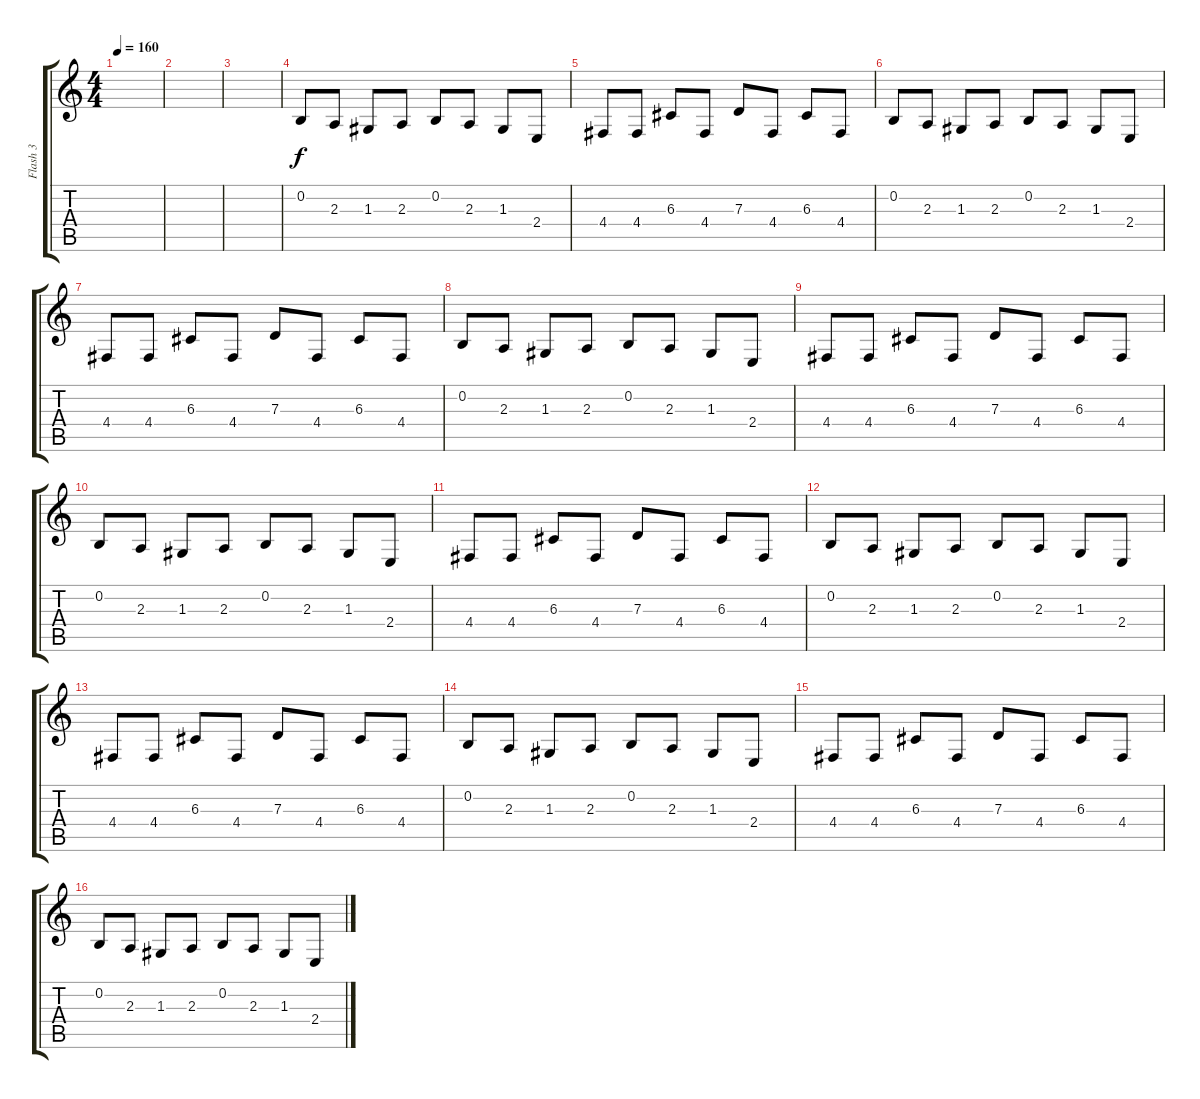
\track ("Flash 3" "Flash 3") {instrument fx8scifi}
\staff {score tabs}
\tuning (E4 B3 G3 D3 A2 E2) {hide}
\ts (4 4)
\tempo 160
\clef g2
\ks c
|
|
|
0.2.8 2.3.8 1.3.8 2.3.8 0.2.8 2.3.8 1.3.8 2.4.8 |
4.4.8 4.4.8 6.3.8 4.4.8 7.3.8 4.4.8 6.3.8 4.4.8 |
0.2.8 2.3.8 1.3.8 2.3.8 0.2.8 2.3.8 1.3.8 2.4.8 |
4.4.8 4.4.8 6.3.8 4.4.8 7.3.8 4.4.8 6.3.8 4.4.8 |
0.2.8 2.3.8 1.3.8 2.3.8 0.2.8 2.3.8 1.3.8 2.4.8 |
4.4.8 4.4.8 6.3.8 4.4.8 7.3.8 4.4.8 6.3.8 4.4.8 |
0.2.8 2.3.8 1.3.8 2.3.8 0.2.8 2.3.8 1.3.8 2.4.8 |
4.4.8 4.4.8 6.3.8 4.4.8 7.3.8 4.4.8 6.3.8 4.4.8 |
0.2.8 2.3.8 1.3.8 2.3.8 0.2.8 2.3.8 1.3.8 2.4.8 |
4.4.8 4.4.8 6.3.8 4.4.8 7.3.8 4.4.8 6.3.8 4.4.8 |
0.2.8 2.3.8 1.3.8 2.3.8 0.2.8 2.3.8 1.3.8 2.4.8 |
4.4.8 4.4.8 6.3.8 4.4.8 7.3.8 4.4.8 6.3.8 4.4.8 |
0.2.8 2.3.8 1.3.8 2.3.8 0.2.8 2.3.8 1.3.8 2.4.8
